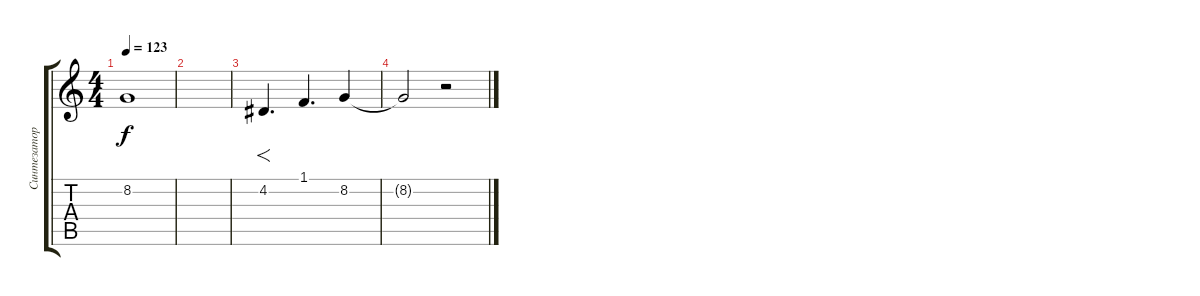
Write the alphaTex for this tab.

\track ("Синтезатор" "Синтезатор") {instrument cello}
\staff {score tabs}
\tuning (E4 B3 G3 D3 A2 E2) {hide}
\ts (4 4)
\tempo 123
\clef g2
\ks c
8.2{t}.1{dy f} |
|
4.2.4{f d} 1.1.4{d} 8.2.4 |
8.2{t}.2 r.2
